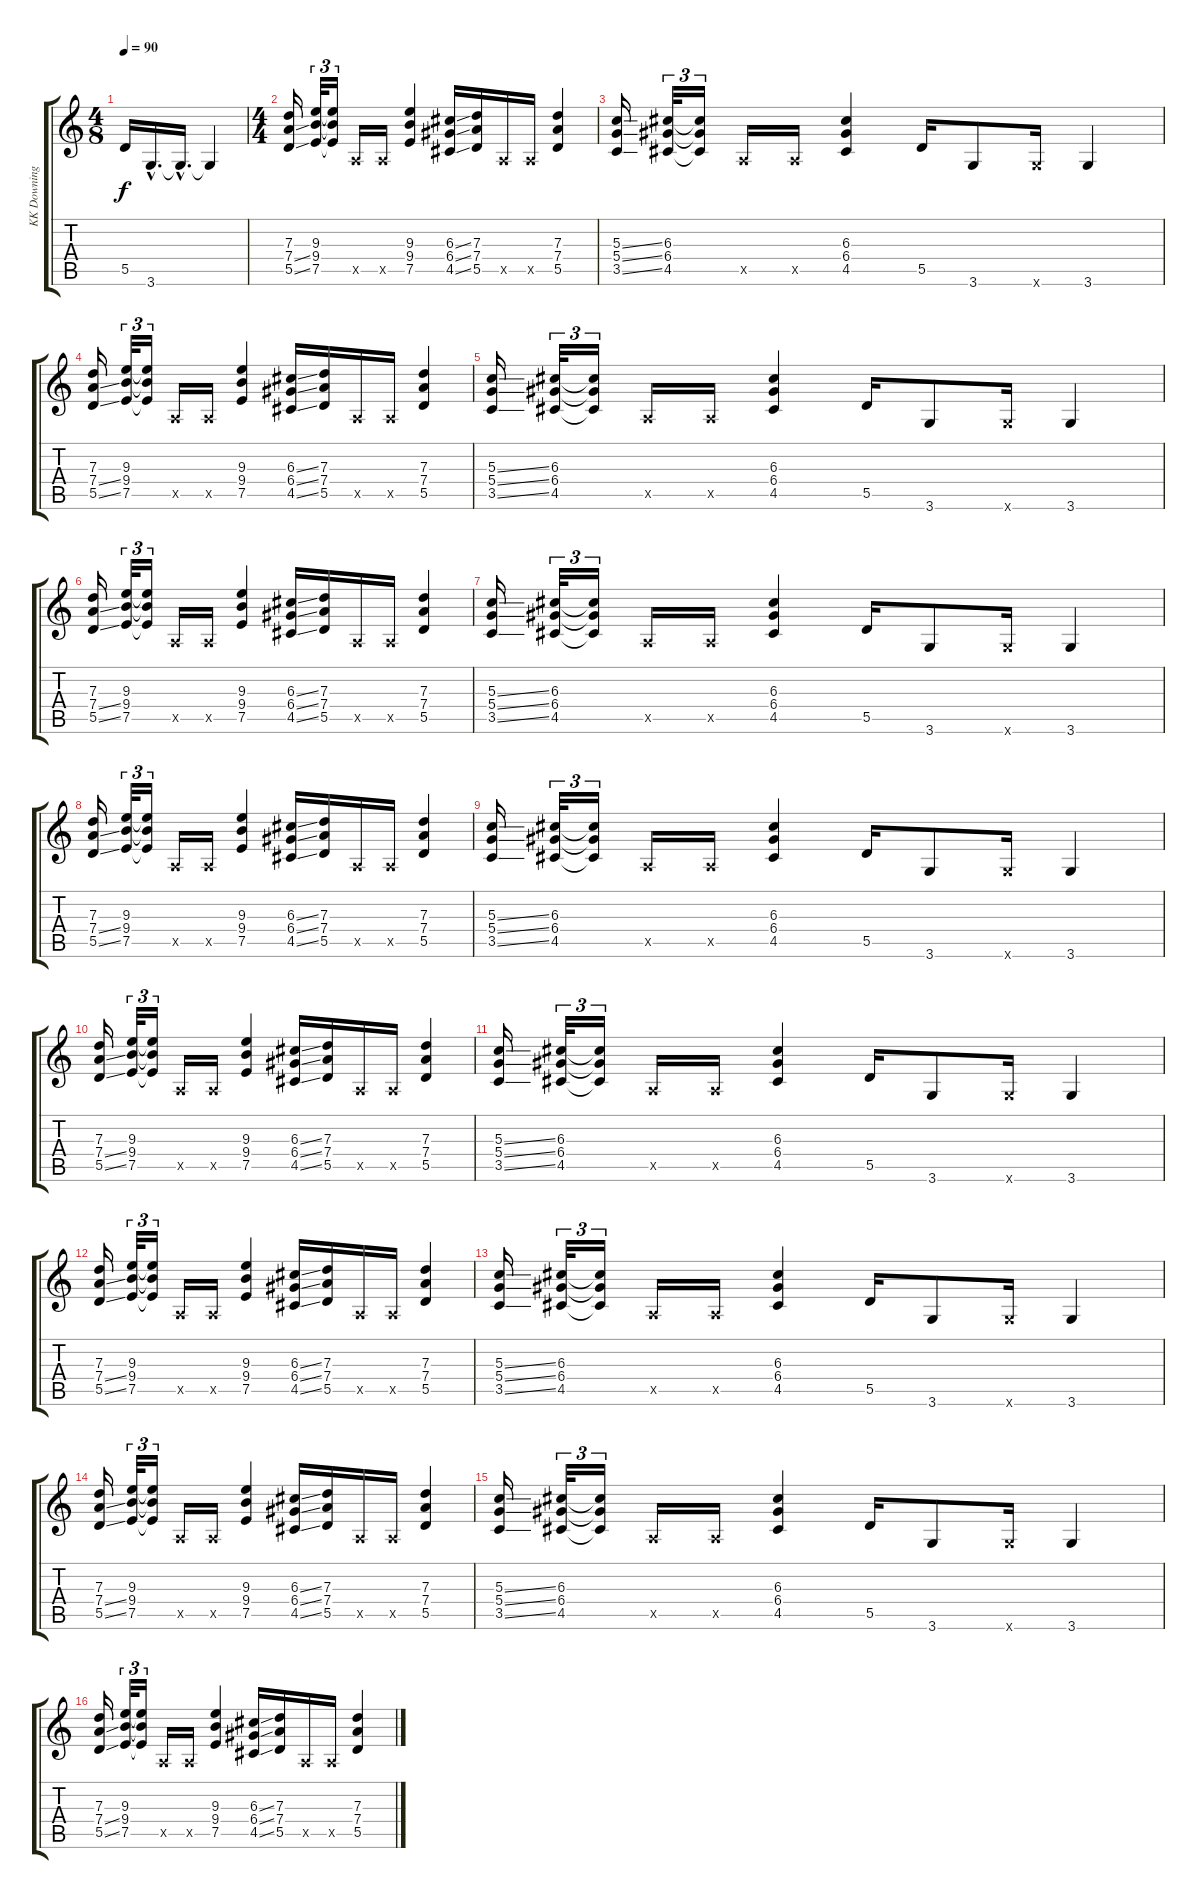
\track ("KK Downing" "KK Downing") {instrument distortionguitar}
\staff {score tabs}
\tuning (E4 B3 G3 D3 A2 E2) {hide}
\ts (4 8)
\tempo 90
\clef g2
\ks c
5.5.16{dy f} 3.6{hac}.16{d} 3.6{hac t}.16{d} 3.6{t}.4 |
\ts (4 4)
(7.3 7.4{ss} 5.5{ss}).16 (9.3 9.4 7.5).32{tu (3 2)} (9.3{t} 9.4{t} 7.5{t}).16{tu (3 2)} 0.5{x}.16 0.5{x}.16 (9.3 9.4 7.5).4 (6.3{ss} 6.4{ss} 4.5{ss}).16 (7.3 7.4 5.5).16 0.5{x}.16 0.5{x}.16 (7.3 7.4 5.5).4 |
(5.3{ss} 5.4{ss} 3.5{ss}).16 (6.3 6.4 4.5).32{tu (3 2)} (6.3{t} 6.4{t} 4.5{t}).16{tu (3 2)} 0.5{x}.16 0.5{x}.16 (6.3 6.4 4.5).4 5.5.16 3.6.8 3.6{x}.16 3.6.4 |
(7.3 7.4{ss} 5.5{ss}).16 (9.3 9.4 7.5).32{tu (3 2)} (9.3{t} 9.4{t} 7.5{t}).16{tu (3 2)} 0.5{x}.16 0.5{x}.16 (9.3 9.4 7.5).4 (6.3{ss} 6.4{ss} 4.5{ss}).16 (7.3 7.4 5.5).16 0.5{x}.16 0.5{x}.16 (7.3 7.4 5.5).4 |
(5.3{ss} 5.4{ss} 3.5{ss}).16 (6.3 6.4 4.5).32{tu (3 2)} (6.3{t} 6.4{t} 4.5{t}).16{tu (3 2)} 0.5{x}.16 0.5{x}.16 (6.3 6.4 4.5).4 5.5.16 3.6.8 3.6{x}.16 3.6.4 |
(7.3 7.4{ss} 5.5{ss}).16 (9.3 9.4 7.5).32{tu (3 2)} (9.3{t} 9.4{t} 7.5{t}).16{tu (3 2)} 0.5{x}.16 0.5{x}.16 (9.3 9.4 7.5).4 (6.3{ss} 6.4{ss} 4.5{ss}).16 (7.3 7.4 5.5).16 0.5{x}.16 0.5{x}.16 (7.3 7.4 5.5).4 |
(5.3{ss} 5.4{ss} 3.5{ss}).16 (6.3 6.4 4.5).32{tu (3 2)} (6.3{t} 6.4{t} 4.5{t}).16{tu (3 2)} 0.5{x}.16 0.5{x}.16 (6.3 6.4 4.5).4 5.5.16 3.6.8 3.6{x}.16 3.6.4 |
(7.3 7.4{ss} 5.5{ss}).16 (9.3 9.4 7.5).32{tu (3 2)} (9.3{t} 9.4{t} 7.5{t}).16{tu (3 2)} 0.5{x}.16 0.5{x}.16 (9.3 9.4 7.5).4 (6.3{ss} 6.4{ss} 4.5{ss}).16 (7.3 7.4 5.5).16 0.5{x}.16 0.5{x}.16 (7.3 7.4 5.5).4 |
(5.3{ss} 5.4{ss} 3.5{ss}).16 (6.3 6.4 4.5).32{tu (3 2)} (6.3{t} 6.4{t} 4.5{t}).16{tu (3 2)} 0.5{x}.16 0.5{x}.16 (6.3 6.4 4.5).4 5.5.16 3.6.8 3.6{x}.16 3.6.4 |
(7.3 7.4{ss} 5.5{ss}).16 (9.3 9.4 7.5).32{tu (3 2)} (9.3{t} 9.4{t} 7.5{t}).16{tu (3 2)} 0.5{x}.16 0.5{x}.16 (9.3 9.4 7.5).4 (6.3{ss} 6.4{ss} 4.5{ss}).16 (7.3 7.4 5.5).16 0.5{x}.16 0.5{x}.16 (7.3 7.4 5.5).4 |
(5.3{ss} 5.4{ss} 3.5{ss}).16 (6.3 6.4 4.5).32{tu (3 2)} (6.3{t} 6.4{t} 4.5{t}).16{tu (3 2)} 0.5{x}.16 0.5{x}.16 (6.3 6.4 4.5).4 5.5.16 3.6.8 3.6{x}.16 3.6.4 |
(7.3 7.4{ss} 5.5{ss}).16 (9.3 9.4 7.5).32{tu (3 2)} (9.3{t} 9.4{t} 7.5{t}).16{tu (3 2)} 0.5{x}.16 0.5{x}.16 (9.3 9.4 7.5).4 (6.3{ss} 6.4{ss} 4.5{ss}).16 (7.3 7.4 5.5).16 0.5{x}.16 0.5{x}.16 (7.3 7.4 5.5).4 |
(5.3{ss} 5.4{ss} 3.5{ss}).16 (6.3 6.4 4.5).32{tu (3 2)} (6.3{t} 6.4{t} 4.5{t}).16{tu (3 2)} 0.5{x}.16 0.5{x}.16 (6.3 6.4 4.5).4 5.5.16 3.6.8 3.6{x}.16 3.6.4 |
(7.3 7.4{ss} 5.5{ss}).16 (9.3 9.4 7.5).32{tu (3 2)} (9.3{t} 9.4{t} 7.5{t}).16{tu (3 2)} 0.5{x}.16 0.5{x}.16 (9.3 9.4 7.5).4 (6.3{ss} 6.4{ss} 4.5{ss}).16 (7.3 7.4 5.5).16 0.5{x}.16 0.5{x}.16 (7.3 7.4 5.5).4 |
(5.3{ss} 5.4{ss} 3.5{ss}).16 (6.3 6.4 4.5).32{tu (3 2)} (6.3{t} 6.4{t} 4.5{t}).16{tu (3 2)} 0.5{x}.16 0.5{x}.16 (6.3 6.4 4.5).4 5.5.16 3.6.8 3.6{x}.16 3.6.4 |
(7.3 7.4{ss} 5.5{ss}).16 (9.3 9.4 7.5).32{tu (3 2)} (9.3{t} 9.4{t} 7.5{t}).16{tu (3 2)} 0.5{x}.16 0.5{x}.16 (9.3 9.4 7.5).4 (6.3{ss} 6.4{ss} 4.5{ss}).16 (7.3 7.4 5.5).16 0.5{x}.16 0.5{x}.16 (7.3 7.4 5.5).4
